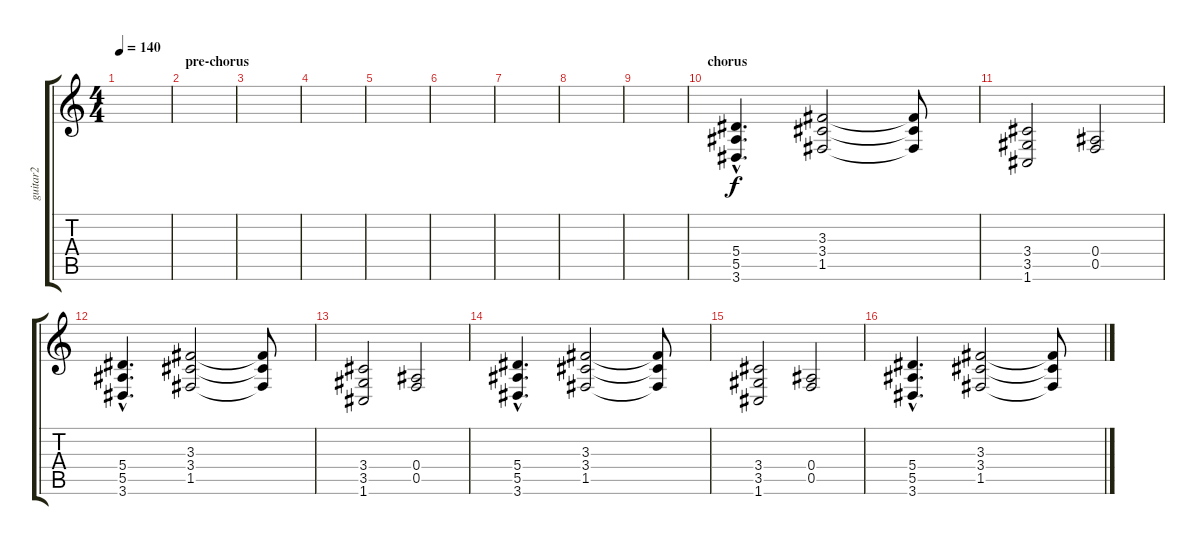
\track ("guitar2" "guitar2") {instrument distortionguitar}
\staff {score tabs}
\tuning (C4 G3 Eb3 Bb2 F2 C2) {hide}
\ts (4 4)
\tempo 140
\clef g2
\ks c
|
\section ("" "pre-chorus")
|
|
|
|
|
|
|
|
\section ("" "chorus")
(5.4{hac} 5.5{hac} 3.6{hac}).4{d volume 16} (3.3 3.4 1.5).2 (3.3{t} 3.4{t} 1.5{t}).8 |
(3.4 3.5 1.6).2 (0.4 0.5).2 |
(5.4{hac} 5.5{hac} 3.6{hac}).4{d} (3.3 3.4 1.5).2 (3.3{t} 3.4{t} 1.5{t}).8 |
(3.4 3.5 1.6).2 (0.4 0.5).2 |
(5.4{hac} 5.5{hac} 3.6{hac}).4{d} (3.3 3.4 1.5).2 (3.3{t} 3.4{t} 1.5{t}).8 |
(3.4 3.5 1.6).2 (0.4 0.5).2 |
(5.4{hac} 5.5{hac} 3.6{hac}).4{d} (3.3 3.4 1.5).2 (3.3{t} 3.4{t} 1.5{t}).8
